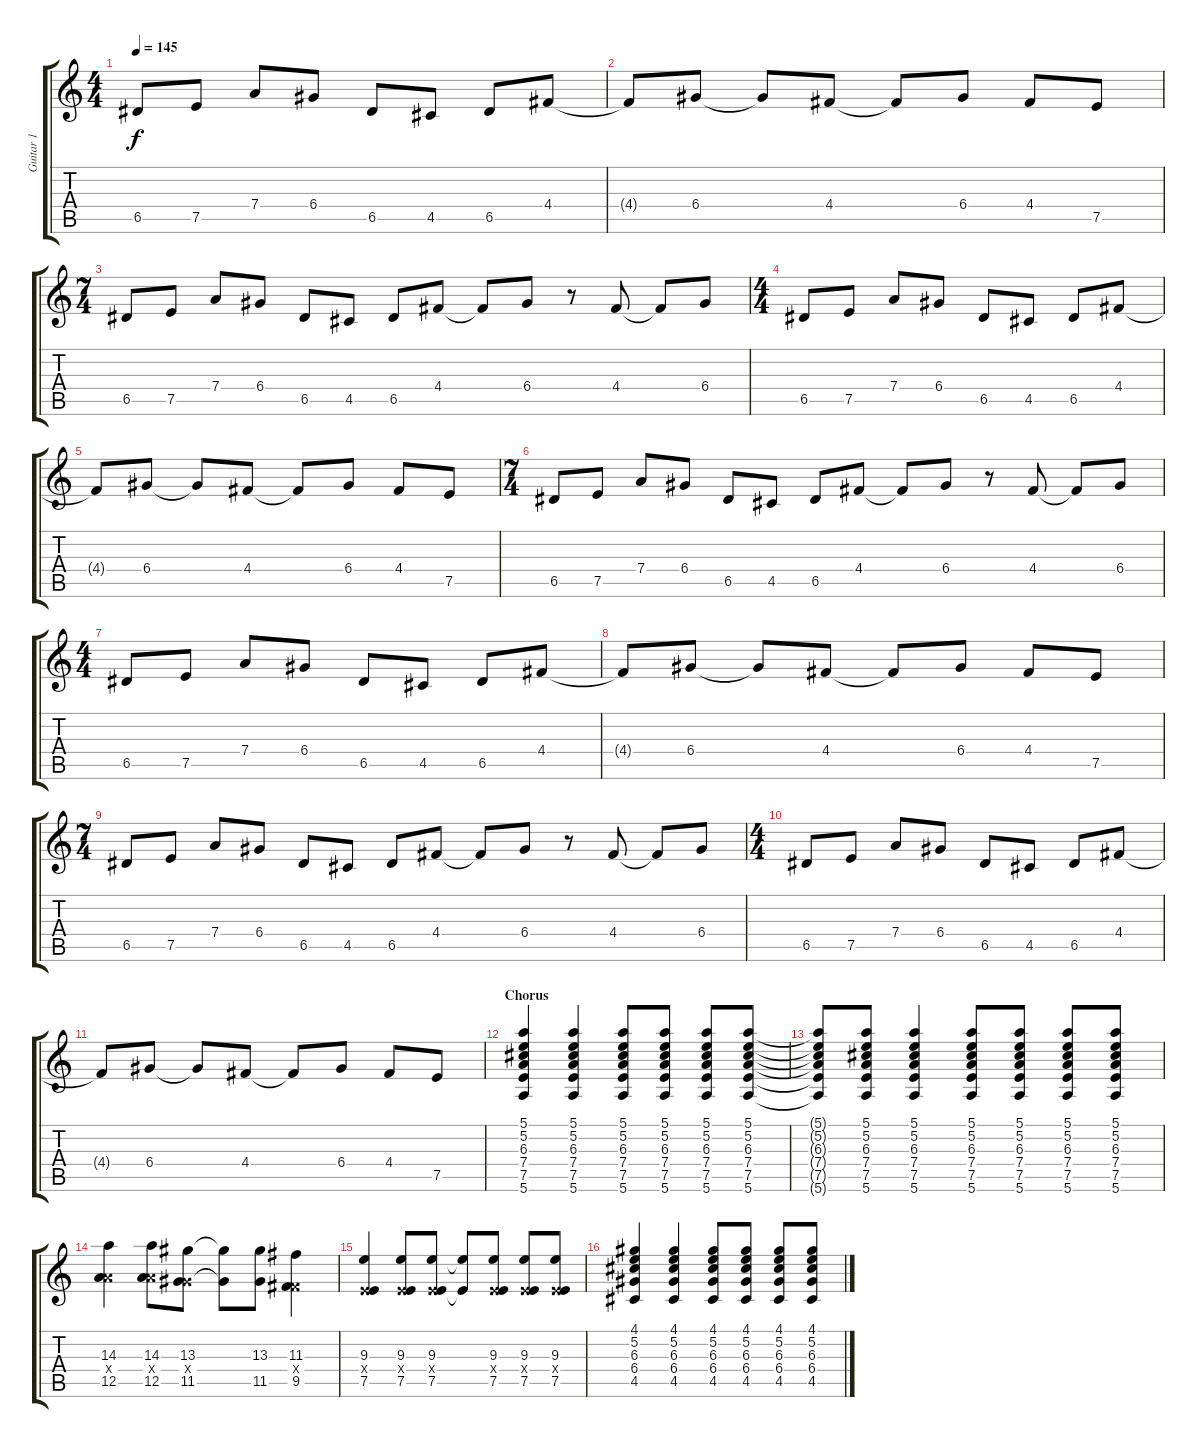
\track ("Guitar 1" "Guitar 1") {instrument overdrivenguitar}
\staff {score tabs}
\tuning (E4 B3 G3 D3 A2 E2) {hide}
\ts (4 4)
\tempo 145
\clef g2
\ks c
6.5.8{dy f} 7.5.8 7.4.8 6.4.8 6.5.8 4.5.8 6.5.8 4.4.8 |
4.4{t}.8 6.4.8 6.4{t}.8 4.4.8 4.4{t}.8 6.4.8 4.4.8 7.5.8 |
\ts (7 4)
6.5.8 7.5.8 7.4.8 6.4.8 6.5.8 4.5.8 6.5.8 4.4.8 4.4{t}.8 6.4.8 r.8 4.4.8 4.4{t}.8 6.4.8 |
\ts (4 4)
6.5.8 7.5.8 7.4.8 6.4.8 6.5.8 4.5.8 6.5.8 4.4.8 |
4.4{t}.8 6.4.8 6.4{t}.8 4.4.8 4.4{t}.8 6.4.8 4.4.8 7.5.8 |
\ts (7 4)
6.5.8 7.5.8 7.4.8 6.4.8 6.5.8 4.5.8 6.5.8 4.4.8 4.4{t}.8 6.4.8 r.8 4.4.8 4.4{t}.8 6.4.8 |
\ts (4 4)
6.5.8 7.5.8 7.4.8 6.4.8 6.5.8 4.5.8 6.5.8 4.4.8 |
4.4{t}.8 6.4.8 6.4{t}.8 4.4.8 4.4{t}.8 6.4.8 4.4.8 7.5.8 |
\ts (7 4)
6.5.8 7.5.8 7.4.8 6.4.8 6.5.8 4.5.8 6.5.8 4.4.8 4.4{t}.8 6.4.8 r.8 4.4.8 4.4{t}.8 6.4.8 |
\ts (4 4)
6.5.8 7.5.8 7.4.8 6.4.8 6.5.8 4.5.8 6.5.8 4.4.8 |
4.4{t}.8 6.4.8 6.4{t}.8 4.4.8 4.4{t}.8 6.4.8 4.4.8 7.5.8 |
\section ("" "Chorus")
(5.1 5.2 6.3 7.4 7.5 5.6).4 (5.1 5.2 6.3 7.4 7.5 5.6).4 (5.1 5.2 6.3 7.4 7.5 5.6).8 (5.1 5.2 6.3 7.4 7.5 5.6).8 (5.1 5.2 6.3 7.4 7.5 5.6).8 (5.1 5.2 6.3 7.4 7.5 5.6).8 |
(5.1{t} 5.2{t} 6.3{t} 7.4{t} 7.5{t} 5.6{t}).8 (5.1 5.2 6.3 7.4 7.5 5.6).8 (5.1 5.2 6.3 7.4 7.5 5.6).4 (5.1 5.2 6.3 7.4 7.5 5.6).8 (5.1 5.2 6.3 7.4 7.5 5.6).8 (5.1 5.2 6.3 7.4 7.5 5.6).8 (5.1 5.2 6.3 7.4 7.5 5.6).8 |
(14.3 7.4{x} 12.5).4 (14.3 7.4{x} 12.5).8 (13.3 6.4{x} 11.5).8 (13.3{t} 11.5{t}).8 (13.3 11.5).8 (11.3 4.4{x} 9.5).4 |
(9.3 2.4{x} 7.5).4 (9.3 2.4{x} 7.5).8 (9.3 2.4{x} 7.5).8 (9.3{t} 7.5{t}).8 (9.3 2.4{x} 7.5).8 (9.3 2.4{x} 7.5).8 (9.3 2.4{x} 7.5).8 |
(4.1 5.2 6.3 6.4 4.5).4 (4.1 5.2 6.3 6.4 4.5).4 (4.1 5.2 6.3 6.4 4.5).8 (4.1 5.2 6.3 6.4 4.5).8 (4.1 5.2 6.3 6.4 4.5).8 (4.1 5.2 6.3 6.4 4.5).8
